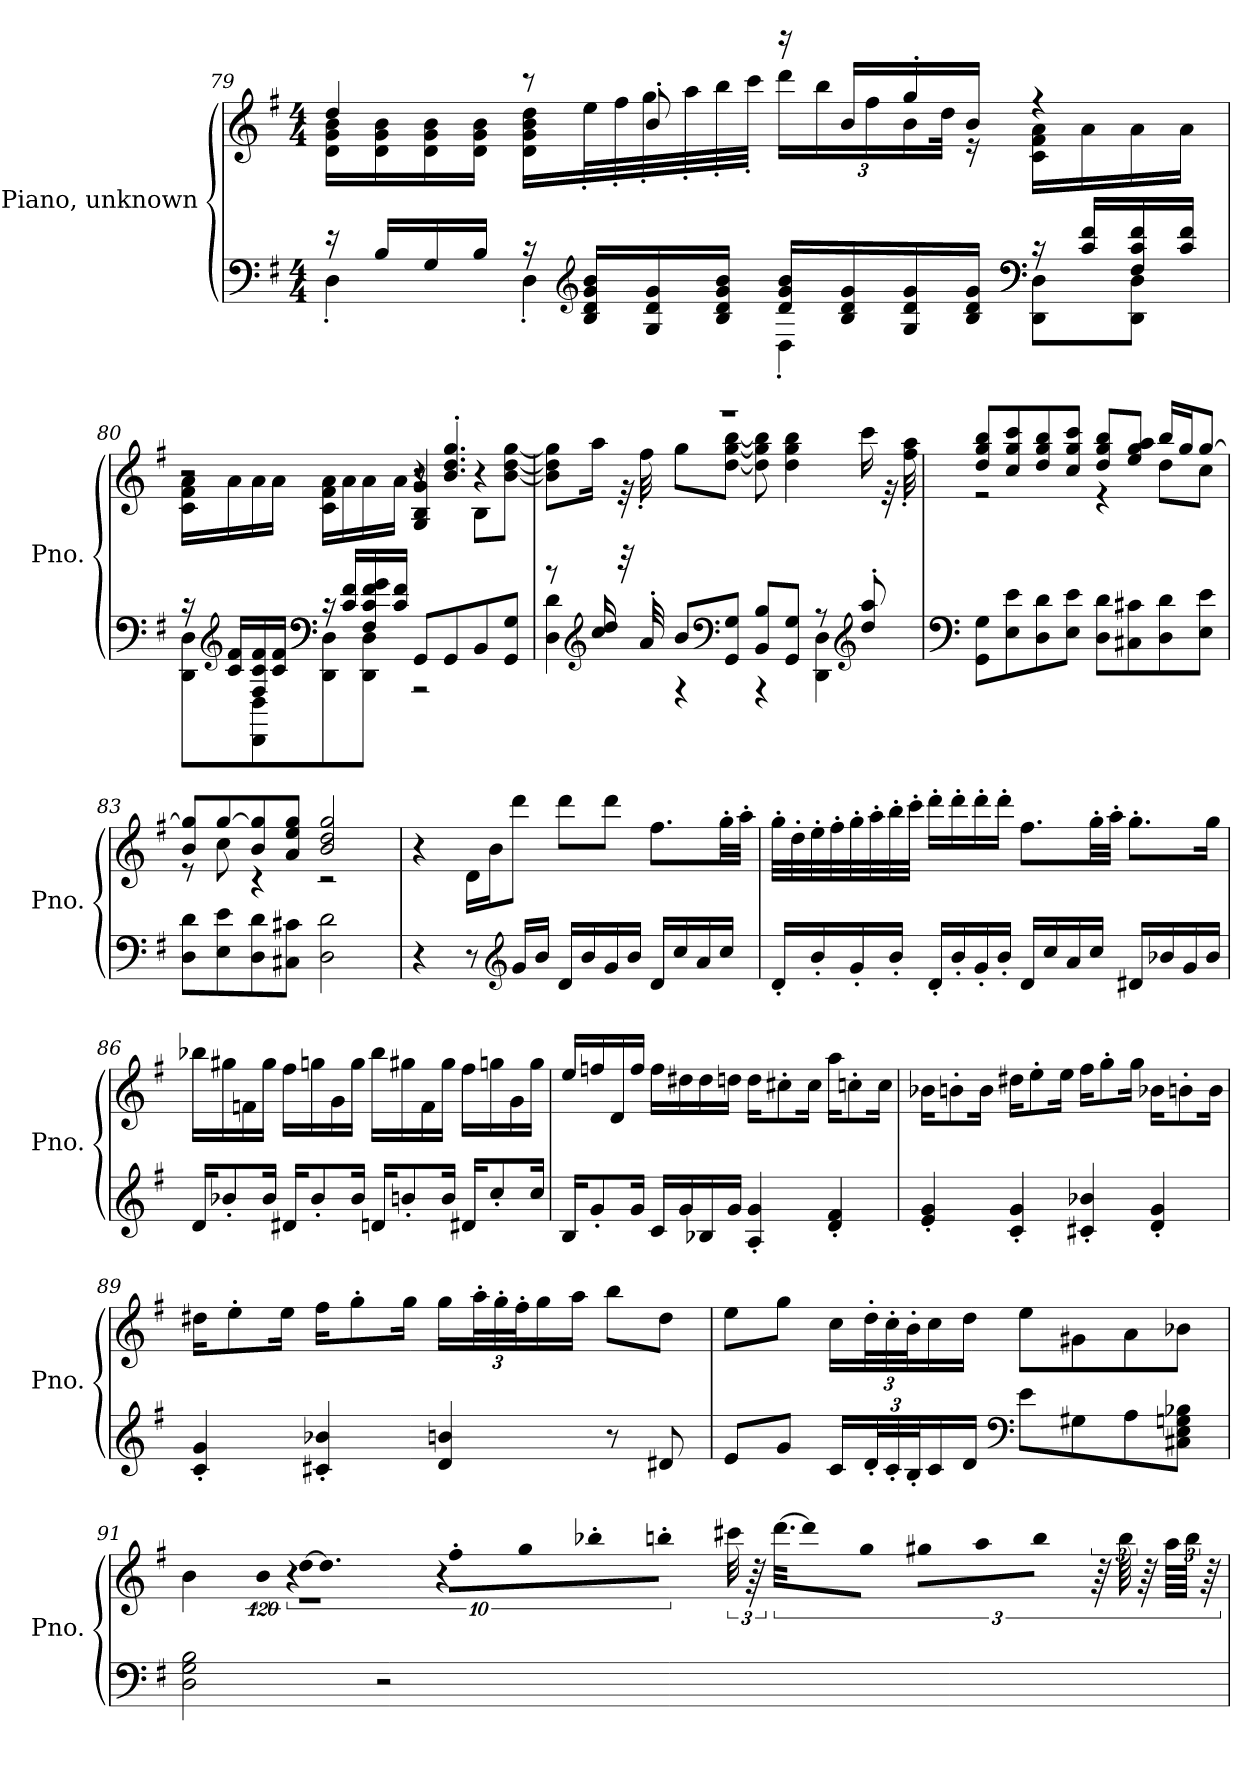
**kern	**kern
*part1	*part1
*staff2	*staff1
*I"Piano, unknown	*
*I'Pno.	*
!!LO:LB:g=z
*clefF4	*clefG2
*k[f#]	*k[f#]
*M4/4	*M4/4
=79	=79
*^	*^
16r	4D'\	4dd/	16d\ 16g\ 16b\LL
16B/LL	.	.	16d\ 16g\ 16b\
16G/	.	.	16d\ 16g\ 16b\
16B/JJ	.	.	16d\ 16g\ 16b\JJ
16r	4D'\	8r	16d\ 16g\ 16b\ 16dd\LL
*clefG2	*	*	*
16B/ 16d/ 16g/ 16b/LL	.	.	32ee'\L
.	.	.	32ff#'\
16G/ 16d/ 16g/	.	8b'/	32gg'\
.	.	.	32aa'\
16B/ 16d/ 16g/ 16b/JJ	.	.	32bb'\
.	.	.	32ccc'\JJJ
*	*	*	*Xbrackettup
16d/ 16g/ 16b/LL	4D'\	16r	24ddd\LL
.	.	.	24bb\
16B/ 16d/ 16g/	.	16b/LL	.
.	.	.	24ff#\
16G/ 16d/ 16g/	.	16gg'/	24b\
.	.	.	48dd\JJk
16B/ 16d/ 16g/JJ	.	16b/JJ	16r
*clefF4	*	*	*
16r	8DD\ 8D\L	4r	16c\ 16f#\ 16a\LL
16c/ 16f#/LL	.	.	16a\
16F#/ 16c/ 16f#/	8DD\ 8D\J	.	16a\
16c/ 16f#/JJ	.	.	16a\JJ
!!LO:PB:g=z
=80	=80	=80	=80
*	*	*	*^
16r	8DD\ 8D\L	2r	16c\ 16f#\ 16a\LL	2r
*clefG2	*	*	*	*
16c/ 16f#/LL	.	.	16a\	.
16F#/ 16c/ 16f#/	8DD\ 8D\	.	16a\	.
16c/ 16f#/JJ	.	.	16a\JJ	.
*clefF4	*	*	*	*
16r	8DD\ 8D\	.	16c\ 16f#\ 16a\LL	.
16c/ 16f#/LL	.	.	16a\	.
16F#/ 16c/ 16f#/ 16g/	8DD\ 8D\J	.	16a\	.
16c/ 16f#/JJ	.	.	16a\JJ	.
8GG/L	2r	8r	4r	4G/ 4B/ 4g/
8GG/	.	4.b/' 4.dd/' 4.gg/'	.	.
8BB/	.	.	8B\L	4r
8GG/ 8G/J	.	.	[8b\ [8dd\ [8gg\J	.
*	*	*	*v	*v
=81	=81	=81	=81
8r	4D\ 4d\	1r	8b\] 8dd\] 8gg\]L
*clefG2	*	*	*
16cc/ 16dd/	.	.	16aa\Jk
32r	.	.	32r
32a'/	.	.	32ff#'\
8b/L	4r	.	8gg\L
*clefF4	*	*	*
8GG/ 8G/J	.	.	[8dd\ [8gg\ [8bb\J
8BB/ 8B/L	4r	.	8dd\] 8gg\] 8bb\]
8GG/ 8G/J	.	.	4dd\ 4gg\ 4bb\
8r	4DD\ 4D\	.	.
*clefG2	*	*	*
8dd/' 8aa/'	.	.	16ccc\
.	.	.	32r
.	.	.	32ff#\' 32aa\'
*v	*v	*	*
!!LO:LB:g=z	!!
=82	=82	=82
*clefF4	*	*
8GG\ 8G\L	8dd/ 8gg/ 8bb/L	2r
8E\ 8e\	8cc/ 8gg/ 8ccc/	.
8D\ 8d\	8dd/ 8gg/ 8bb/	.
8E\ 8e\J	8cc/ 8gg/ 8ccc/J	.
8D\ 8d\L	8dd/ 8gg/ 8bb/L	4r
8C#X\ 8c#X\	8ee/ 8gg/ 8aa/J	.
8D\ 8d\	16bb/LL	8dd\L
.	16gg/J	.
8E\ 8e\J	[8gg/J	8cc\J
=83	=83	=83
8D\ 8d\L	8b/ 8gg/]L	8r
8E\ 8e\	[8gg/	8cc\
8D\ 8d\	8b/ 8gg/]	4r
8C#X\ 8c#X\J	8a/ 8ee/ 8gg/J	.
2D\ 2d\	2b/ 2dd/ 2gg/	2r
*	*v	*v
=84	=84
4r	4r
8r	16d\LL
.	16b\J
*clefG2	*
16g/LL	8ddd\J
16b/JJ	.
16d/LL	8ddd\L
16b/	.
16g/	8ddd\J
16b/JJ	.
16d/LL	8.ff#\L
16cc/	.
16a/	.
16cc/JJ	32gg'\LL
.	32aa'\JJJ
!!LO:LB:g=z
=85	=85
16d'/LL	32gg'\LLL
.	32dd'\
16b'/	32ee'\
.	32ff#'\
16g'/	32gg'\
.	32aa'\
16b'/JJ	32bb'\
.	32ccc'\JJJ
16d'/LL	16ddd'\LL
16b'/	16ddd'\
16g'/	16ddd'\
16b'/JJ	16ddd'\JJ
16d/LL	8.ff#\L
16cc/	.
16a/	.
16cc/JJ	32gg'\LL
.	32aa'\JJJ
16d#X/LL	8.gg'\L
16b-X/	.
16g/	.
16b-/JJ	16gg\Jk
=86	=86
16d/KL	16bb-X\LL
8b-X'/	16gg#X\
.	16fn\
16b-/Jk	16gg#\JJ
16d#X/KL	16ff#\LL
8b-'/	16ggn\
.	16g\
16b-/Jk	16gg\JJ
16dn/KL	16bb-\LL
8bn'/	16gg#X\
.	16f\
16b/Jk	16gg#\JJ
16d#X/KL	16ff#\LL
8cc'/	16ggn\
.	16g\
16cc/Jk	16gg\JJ
!!LO:LB:g=z
=87	=87
16B/KL	16ee/LL
8g'/	16ffn/
.	16d/
16g/Jk	16ff/JJ
16c/LL	16ff\LL
16g/	16dd#X\
16B-X/	16dd#\
16g/JJ	16ddn\JJ
4A/' 4g/'	16dd\KL
.	8cc#X'\
.	16cc#\Jk
4d/' 4f#/'	16aa\KL
.	8ccn'\
.	16cc\Jk
=88	=88
4e/' 4g/'	16b-X\KL
.	8bn'\
.	16b\Jk
4c/' 4g/'	16dd#X\KL
.	8ee'\
.	16ee\Jk
4c#X/' 4b-X/'	16ff#\KL
.	8gg'\
.	16gg\Jk
4d/' 4g/'	16b-X\KL
.	8bn'\
.	16b\Jk
!!LO:LB:g=z
=89	=89
4c/' 4g/'	16dd#X\KL
.	8ee'\
.	16ee\Jk
4c#X/' 4b-X/'	16ff#\KL
.	8gg'\
.	16gg\Jk
4d/ 4bn/	16gg\LL
.	48aa'\L
.	48gg'\
.	48ff#'\J
.	16gg\
.	16aa\JJ
8r	8bb\L
8d#X/	8dd#\J
=90	=90
8e/L	8ee\L
8g/J	8gg\J
16c/LL	16cc\LL
*Xbrackettup	*
48d'/L	48dd'\L
48c'/	48cc'\
48B'/J	48b'\J
16c/	16cc\
16d/JJ	16dd\JJ
*clefF4	*
8e\L	8ee\L
8G#X\	8g#X\
8A\	8a\
8C#X\ 8E\ 8Gn\ 8B-X\J	8b-X\J
!!LO:LB:g=z
=91	=91
2D\ 2G\ 2B\	4b\
*	*brackettup
!	!LO:N:vis=16
.	1920%107b\
!	!LO:N:vis=64
.	640%9r
!	!LO:N:vis=64
.	[640%9dd\KLLL
.	36.dd\JJJ]
!	!LO:N:vis=64
.	640%9r
!	!LO:N:vis=32
.	1920%53ff#'\LLL
!	!LO:N:vis=32
.	1920%53gg\
!	!LO:N:vis=32
.	1920%53bb-X'\
!	!LO:N:vis=32
.	1920%53bbn'\JJJ
2r	48ccc#X\
.	96r
.	[48.ddd\KKL
.	8ddd\]
.	16gg\Jk
.	16gg#X\LL
.	16aa\
.	16bb\JJ
.	96r
.	96bb\
.	96r
.	96aa\LLLL
.	96bb\JJJJ
.	96r
=	=
*-	*-
